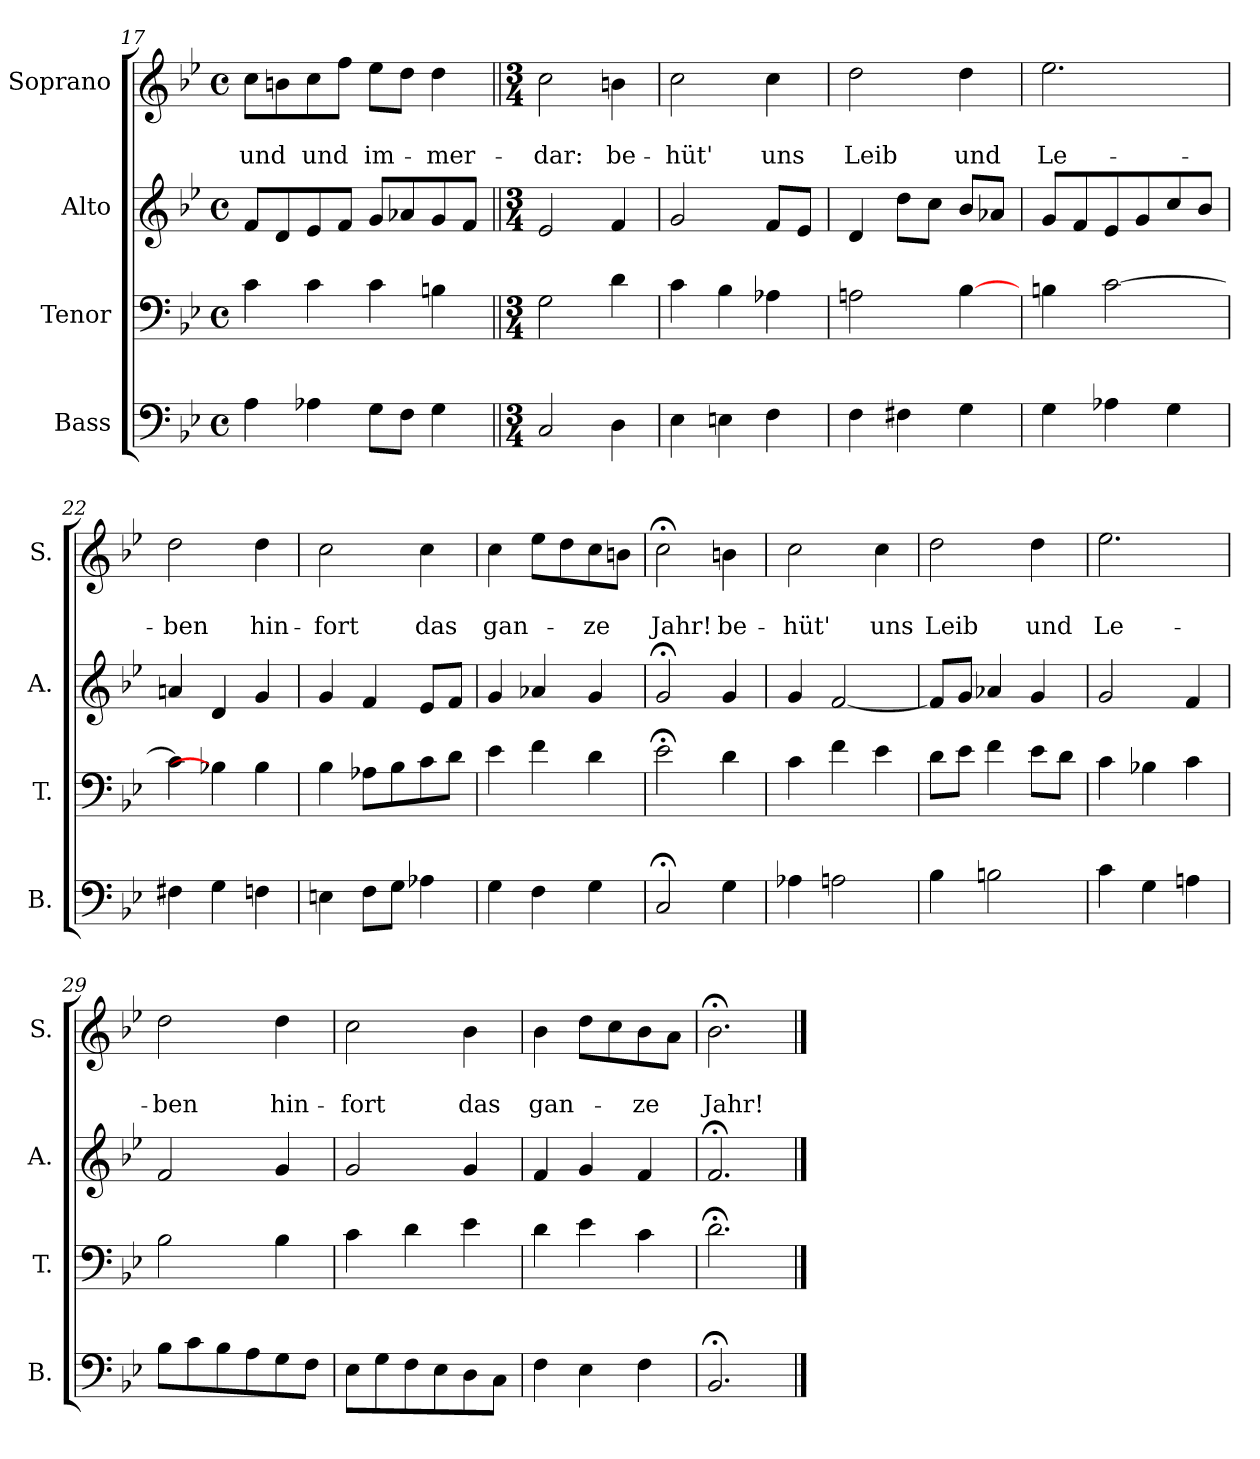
**kern	**kern	**kern	**kern	**text	**text
*part4	*part3	*part2	*part1	*part1	*part1
*staff4	*staff3	*staff2	*staff1	*staff1	*staff1
*I"Bass	*I"Tenor	*I"Alto	*I"Soprano	*	*
*I'B.	*I'T.	*I'A.	*I'S.	*	*
*clefF4	*clefF4	*clefG2	*clefG2	*	*
*k[b-e-]	*k[b-e-]	*k[b-e-]	*k[b-e-]	*	*
*B-:	*B-:	*B-:	*B-:	*	*
*M4/4	*M4/4	*M4/4	*M4/4	*	*
*met(c)	*met(c)	*met(c)	*met(c)	*	*
=17	=17	=17	=17	=17	=17
!	!	!	!	!	!LO:LY:b
4A\	4c\	8f/L	8cc\L	.	-und
.	.	8d/	8bn\	.	.
!	!	!	!	!	!LO:LY:b
4A-X\	4c\	8e-/	8cc\	.	und
.	.	8f/J	8ff\J	.	.
!	!	!	!	!	!LO:LY:b
8G\L	4c\	8g/L	8ee-\L	.	im-
8F\J	.	8a-X/	8dd\J	.	.
!	!	!	!	!	!LO:LY:b
4G\	4Bn\	8g/	4dd\	.	-mer-
.	.	8f/J	.	.	.
=18||	=18||	=18||	=18||	=18||	=18||
*M3/4	*M3/4	*M3/4	*M3/4	*	*
!	!	!	!	!	!LO:LY:b
2C/	2G\	2e-/	2cc\	.	-dar:
!	!	!	!	!	!LO:LY:b
4D\	4d\	4f/	4bn\	.	be-
=19	=19	=19	=19	=19	=19
!	!	!	!	!	!LO:LY:b
4E-\	4c\	2g/	2cc\	.	-hüt'
4En\	4B-\	.	.	.	.
!	!	!	!	!	!LO:LY:b
4F\	4A-X\	8f/L	4cc\	.	uns
.	.	8e-/J	.	.	.
!!LO:PB:g=z
=20	=20	=20	=20	=20	=20
!	!	!	!	!	!LO:LY:b
4F\	2An\	4d/	2dd\	.	Leib
4F#X\	.	8dd\L	.	.	.
.	.	8cc\J	.	.	.
!	!	!	!	!	!LO:LY:b
4G\	[4B-\	8b-/L	4dd\	.	und
.	.	8a-X/J	.	.	.
=21	=21	=21	=21	=21	=21
!	!	!	!	!	!LO:LY:b
4G\	4Bn\	8g/L	2.ee-\	.	Le-
.	.	8f/	.	.	.
4A-X\	[2c\	8e-/	.	.	.
.	.	8g/	.	.	.
4G\	.	8cc/	.	.	.
.	.	8b-/J	.	.	.
=22	=22	=22	=22	=22	=22
!	!	!	!	!	!LO:LY:b
4F#X\	4c\]	4an/	2dd\	.	ben
4G\	4B-X\]	4d/	.	.	.
!	!	!	!	!	!LO:LY:b
4Fn\	4B-\	4g/	4dd\	.	hin-
=23	=23	=23	=23	=23	=23
!	!	!	!	!	!LO:LY:b
4En\	4B-\	4g/	2cc\	.	-fort
8F\L	8A-X\L	4f/	.	.	.
8G\J	8B-\	.	.	.	.
!	!	!	!	!	!LO:LY:b
4A-X\	8c\	8e-/L	4cc\	.	das
.	8d\J	8f/J	.	.	.
=24	=24	=24	=24	=24	=24
!	!	!	!	!	!LO:LY:b
4G\	4e-\	4g/	4cc\	.	gan-
4F\	4f\	4a-X/	8ee-\L	.	.
.	.	.	8dd\	.	.
!	!	!	!	!	!LO:LY:b
4G\	4d\	4g/	8cc\	.	-ze
.	.	.	8bn\J	.	.
=25	=25	=25	=25	=25	=25
!	!	!	!	!	!LO:LY:b
2C;</	2e-;<\	2g;</	2cc;<\	.	Jahr!
!	!	!	!	!	!LO:LY:b
4G\	4d\	4g/	4bn\	.	be-
!!LO:LB:g=z
=26	=26	=26	=26	=26	=26
!	!	!	!	!	!LO:LY:b
4A-X\	4c\	4g/	2cc\	.	-hüt'
2An\	4f\	[2f/	.	.	.
!	!	!	!	!	!LO:LY:b
.	4e-\	.	4cc\	.	uns
=27	=27	=27	=27	=27	=27
!	!	!	!	!	!LO:LY:b
4B-\	8d\L	8f/L]	2dd\	.	Leib
.	8e-\J	8g/J	.	.	.
2Bn\	4f\	4a-X/	.	.	.
!	!	!	!	!	!LO:LY:b
.	8e-\L	4g/	4dd\	.	und
.	8d\J	.	.	.	.
=28	=28	=28	=28	=28	=28
!	!	!	!	!	!LO:LY:b
4c\	4c\	2g/	2.ee-\	.	Le-
4G\	4B-X\	.	.	.	.
4An\	4c\	4f/	.	.	.
=29	=29	=29	=29	=29	=29
!	!	!	!	!	!LO:LY:b
8B-\L	2B-\	2f/	2dd\	.	-ben
8c\	.	.	.	.	.
8B-\	.	.	.	.	.
8A\	.	.	.	.	.
!	!	!	!	!	!LO:LY:b
8G\	4B-\	4g/	4dd\	.	hin-
8F\J	.	.	.	.	.
=30	=30	=30	=30	=30	=30
!	!	!	!	!	!LO:LY:b
8E-\L	4c\	2g/	2cc\	.	-fort
8G\	.	.	.	.	.
8F\	4d\	.	.	.	.
8E-\	.	.	.	.	.
!	!	!	!	!	!LO:LY:b
8D\	4e-\	4g/	4b-\	.	das
8C\J	.	.	.	.	.
=31	=31	=31	=31	=31	=31
!	!	!	!	!	!LO:LY:b
4F\	4d\	4f/	4b-\	.	gan-
4E-\	4e-\	4g/	8dd\L	.	.
.	.	.	8cc\	.	.
!	!	!	!	!	!LO:LY:b
4F\	4c\	4f/	8b-\	.	-ze
.	.	.	8a\J	.	.
=32	=32	=32	=32	=32	=32
!	!	!	!	!	!LO:LY:b
2.BB-;</	2.d;<\	2.f;</	2.b-;<\	.	Jahr!
==	==	==	==	==	==
*-	*-	*-	*-	*-	*-
